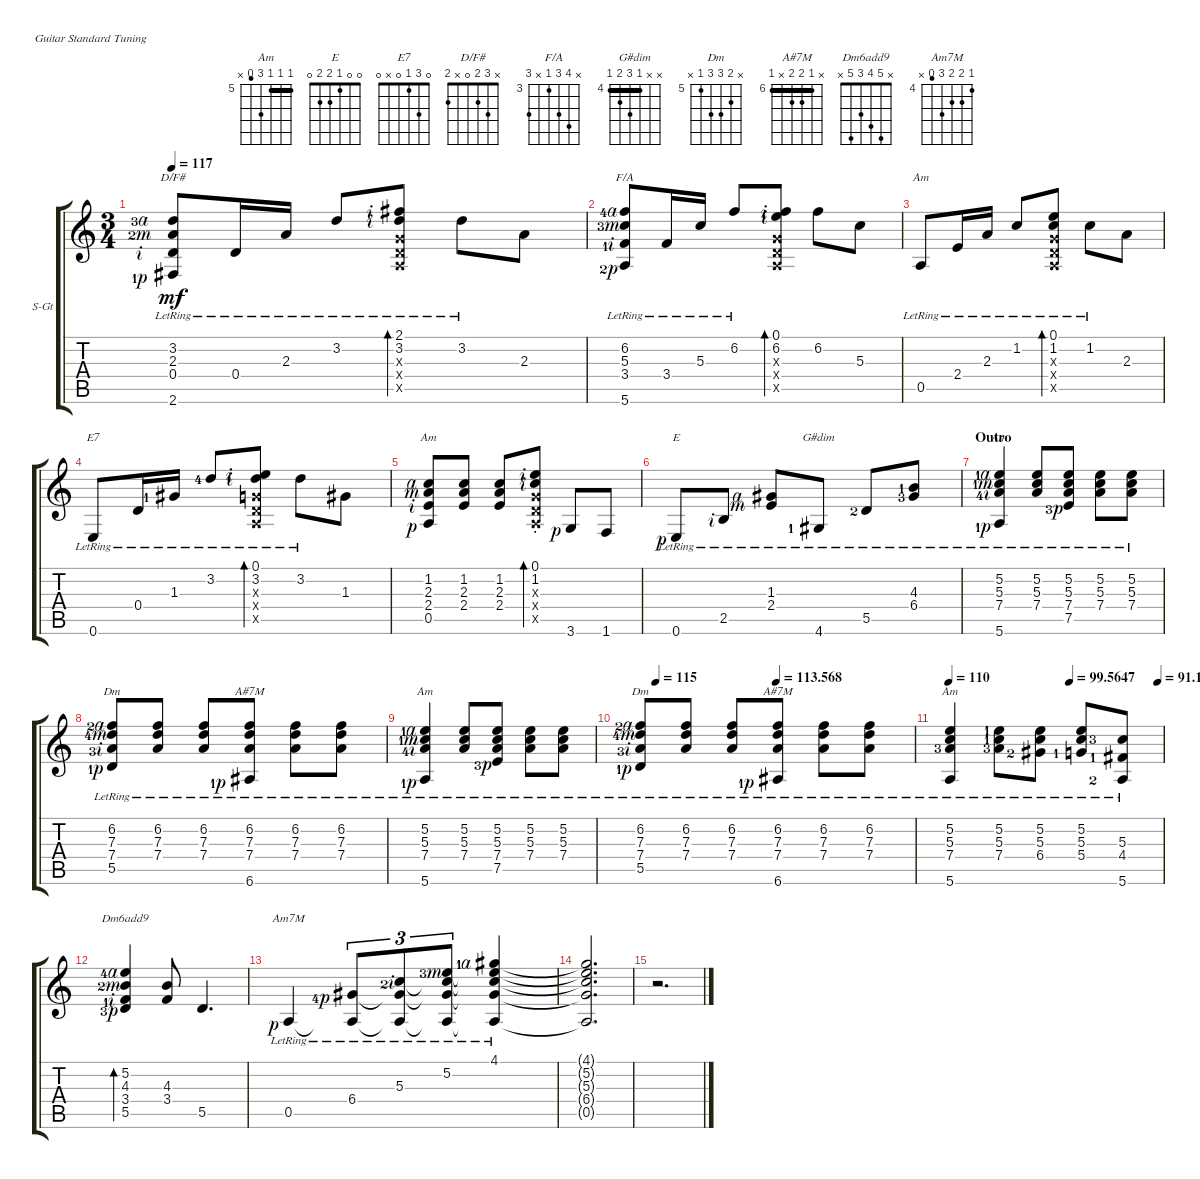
\defaultSystemsLayout 4
\bracketExtendMode groupsimilarinstruments
\firstSystemTrackNameOrientation horizontal
\otherSystemsTrackNameOrientation horizontal
\track ("Steel Guitar" "S-Gt") {instrument acousticguitarsteel}
\staff {score tabs}
\tuning (E4 B3 G3 D3 A2 E2)
\chord ("Am" 0 1 2 2 0 x) {showfingering false}
\chord ("E" 0 0 1 2 2 0) {showfingering false}
\chord ("E7" 0 3 1 0 x 0) {showfingering false}
\chord ("Am" 5 5 5 7 4 x) {firstfret 5 showfingering false barre (5 5)}
\chord ("D/F#" x 3 2 0 x 2) {showfingering false}
\chord ("F/A" x 6 5 3 x 5) {firstfret 3 showfingering false}
\chord ("G#dim" x x 4 6 5 4) {firstfret 4 showfingering false barre 4}
\chord ("Dm" x 6 7 7 5 x) {firstfret 5 showfingering false}
\chord ("A#7M" x 6 7 7 x 6) {firstfret 6 showfingering false barre 6}
\chord ("Dm6add9" x 5 4 3 5 x) {showfingering false}
\chord ("Am7M" 4 5 5 6 3 x) {firstfret 4 showfingering false}
\ts (3 4)
\tempo 117
\clef g2
\ks c
(2.6{lr lf 2 rf 1} 0.4{lr rf 2} 2.3{lr lf 3 rf 3} 3.2{lr lf 4 rf 4}).8{ch "D/F#" dy mf} 0.4{lr}.16 2.3{lr}.16 3.2{lr}.8 (2.1{lr rf 2} 0.5{x} 0.4{x} 0.3{x} 3.2{rf 2}).8{bd 30} 3.2{lr}.8 2.3.8 |
(5.6{lr lf 3 rf 1} 3.4{lr lf 2 rf 2} 5.3{lr lf 4 rf 3} 6.2{lr lf 5 rf 4}).8{ch "F/A"} 3.4{lr}.16 5.3{lr}.16 6.2{lr}.8 (0.1{rf 2} 6.2{rf 2} 0.4{x} 0.3{x} 0.5{x}).8{bd 30} 6.2.8 5.3.8 |
0.5{lr}.8{ch "Am"} 2.4{lr}.16 2.3{lr}.16 1.2{lr}.8 (0.1{lr} 0.5{x} 0.4{x} 0.3{x} 1.2).8{bd 30} 1.2{lr}.8 2.3.8 |
0.6{lr}.8{ch "E7"} 0.4{lr}.16 1.3{lr lf 2}.16 3.2{lr lf 5}.8 (0.1{lr rf 2} 0.5{x} 0.4{x} 0.3{x} 3.2{rf 2}).8{bd 30} 3.2{lr}.8 1.3.8 |
(0.5{rf 1} 2.4{rf 2} 2.3{rf 3} 1.2{rf 4}).8{ch "Am"} (2.4 2.3 1.2).8 (2.4 2.3 1.2).8 (0.5{x} 0.4{x} 0.3{x} 1.2{st rf 2} 0.1{st rf 2}).8{bd 30} 3.6{rf 1}.8 1.6.8 |
0.6{lr rf 1}.8{ch "E"} 2.5{lr rf 2}.8 (2.4{lr rf 3} 1.3{lr rf 4}).8 4.6{lr lf 2}.8{ch "G#dim"} 5.5{lr lf 3}.8 (6.4{lr lf 4} 4.3{lr lf 2}).8 |
\section ("" "Outro")
(5.6{lr lf 2 rf 1} 5.2{lr lf 2 rf 4} 5.3{lr lf 2 rf 3} 7.4{lr lf 5 rf 2}).4{ch "Am"} (5.2{lr} 5.3{lr} 7.4{lr}).8 (5.2{lr} 5.3{lr} 7.4{lr} 7.5{lr lf 4 rf 1}).8 (5.2{lr} 5.3{lr} 7.4{lr}).8 (5.2{lr} 5.3{lr} 7.4{lr}).8 |
(7.4{lr lf 4 rf 2} 5.5{lr lf 2 rf 1} 7.3{lr lf 5 rf 3} 6.2{lr lf 3 rf 4}).8{ch "Dm"} (6.2{lr} 7.3{lr} 7.4{lr}).8 (7.3{lr} 6.2{lr} 7.4{lr}).8 (7.4{lr} 7.3{lr} 6.2{lr} 6.6{lr lf 2 rf 1}).8{ch "A#7M"} (6.2{lr} 7.3{lr} 7.4{lr}).8 (7.3{lr} 6.2{lr} 7.4{lr}).8 |
(5.6{lr lf 2 rf 1} 5.2{lr lf 2 rf 4} 5.3{lr lf 2 rf 3} 7.4{lr lf 5 rf 2}).4{ch "Am"} (5.2{lr} 5.3{lr} 7.4{lr}).8 (5.2{lr} 5.3{lr} 7.4{lr} 7.5{lr lf 4 rf 1}).8 (5.2{lr} 5.3{lr} 7.4{lr}).8 (5.2{lr} 5.3{lr} 7.4{lr}).8 |
\tempo (115 0.0612245)
\tempo (113.568 0.5)
(7.4{lr lf 4 rf 2} 5.5{lr lf 2 rf 1} 7.3{lr lf 5 rf 3} 6.2{lr lf 3 rf 4}).8{ch "Dm"} (6.2{lr} 7.3{lr} 7.4{lr}).8 (7.3{lr} 6.2{lr} 7.4{lr}).8 (7.4{lr} 7.3{lr} 6.2{lr} 6.6{lr lf 2 rf 1}).8{ch "A#7M"} (6.2{lr} 7.3{lr} 7.4{lr}).8 (7.3{lr} 6.2{lr} 7.4{lr}).8 |
\tempo 110
\tempo (99.5647 0.565217)
\tempo (91.153 0.978261)
(5.6{lr} 5.2{lr} 5.3{lr} 7.4{lr lf 4}).4{ch "Am"} (5.2{lr lf 2} 5.3{lr lf 2} 7.4{lr lf 4}).8 (5.2{lr} 5.3{lr} 6.4{lr lf 3}).8 (5.2{lr} 5.3{lr} 5.4{lr lf 2}).8 (5.3{lr lf 4} 4.4{lr lf 2} 5.6{lf 3}).8 |
(5.5{lf 4 rf 1} 3.4{lf 2 rf 2} 4.3{lf 3 rf 3} 5.2{lf 5 rf 4}).4{bd 259 ch "Dm6add9"} (4.3 3.4).8 5.5.4{d} |
0.5{lr rf 1}.4{ch "Am7M"} (6.4{lr lf 5 rf 1} 0.5{lr t}).8{tu (3 2)} (5.3{lr lf 3 rf 2} 6.4{lr t} 0.5{lr t}).8{tu (3 2)} (5.2{lr lf 4 rf 3} 5.3{lr t} 6.4{lr t} 0.5{lr t}).8{tu (3 2)} (4.1{lr lf 2 rf 4} 5.2{lr t} 5.3{lr t} 6.4{lr t} 0.5{lr t}).4 |
(4.1{t} 5.2{t} 5.3{t} 6.4{t} 0.5{t}).2{d} |
r.2{d}
